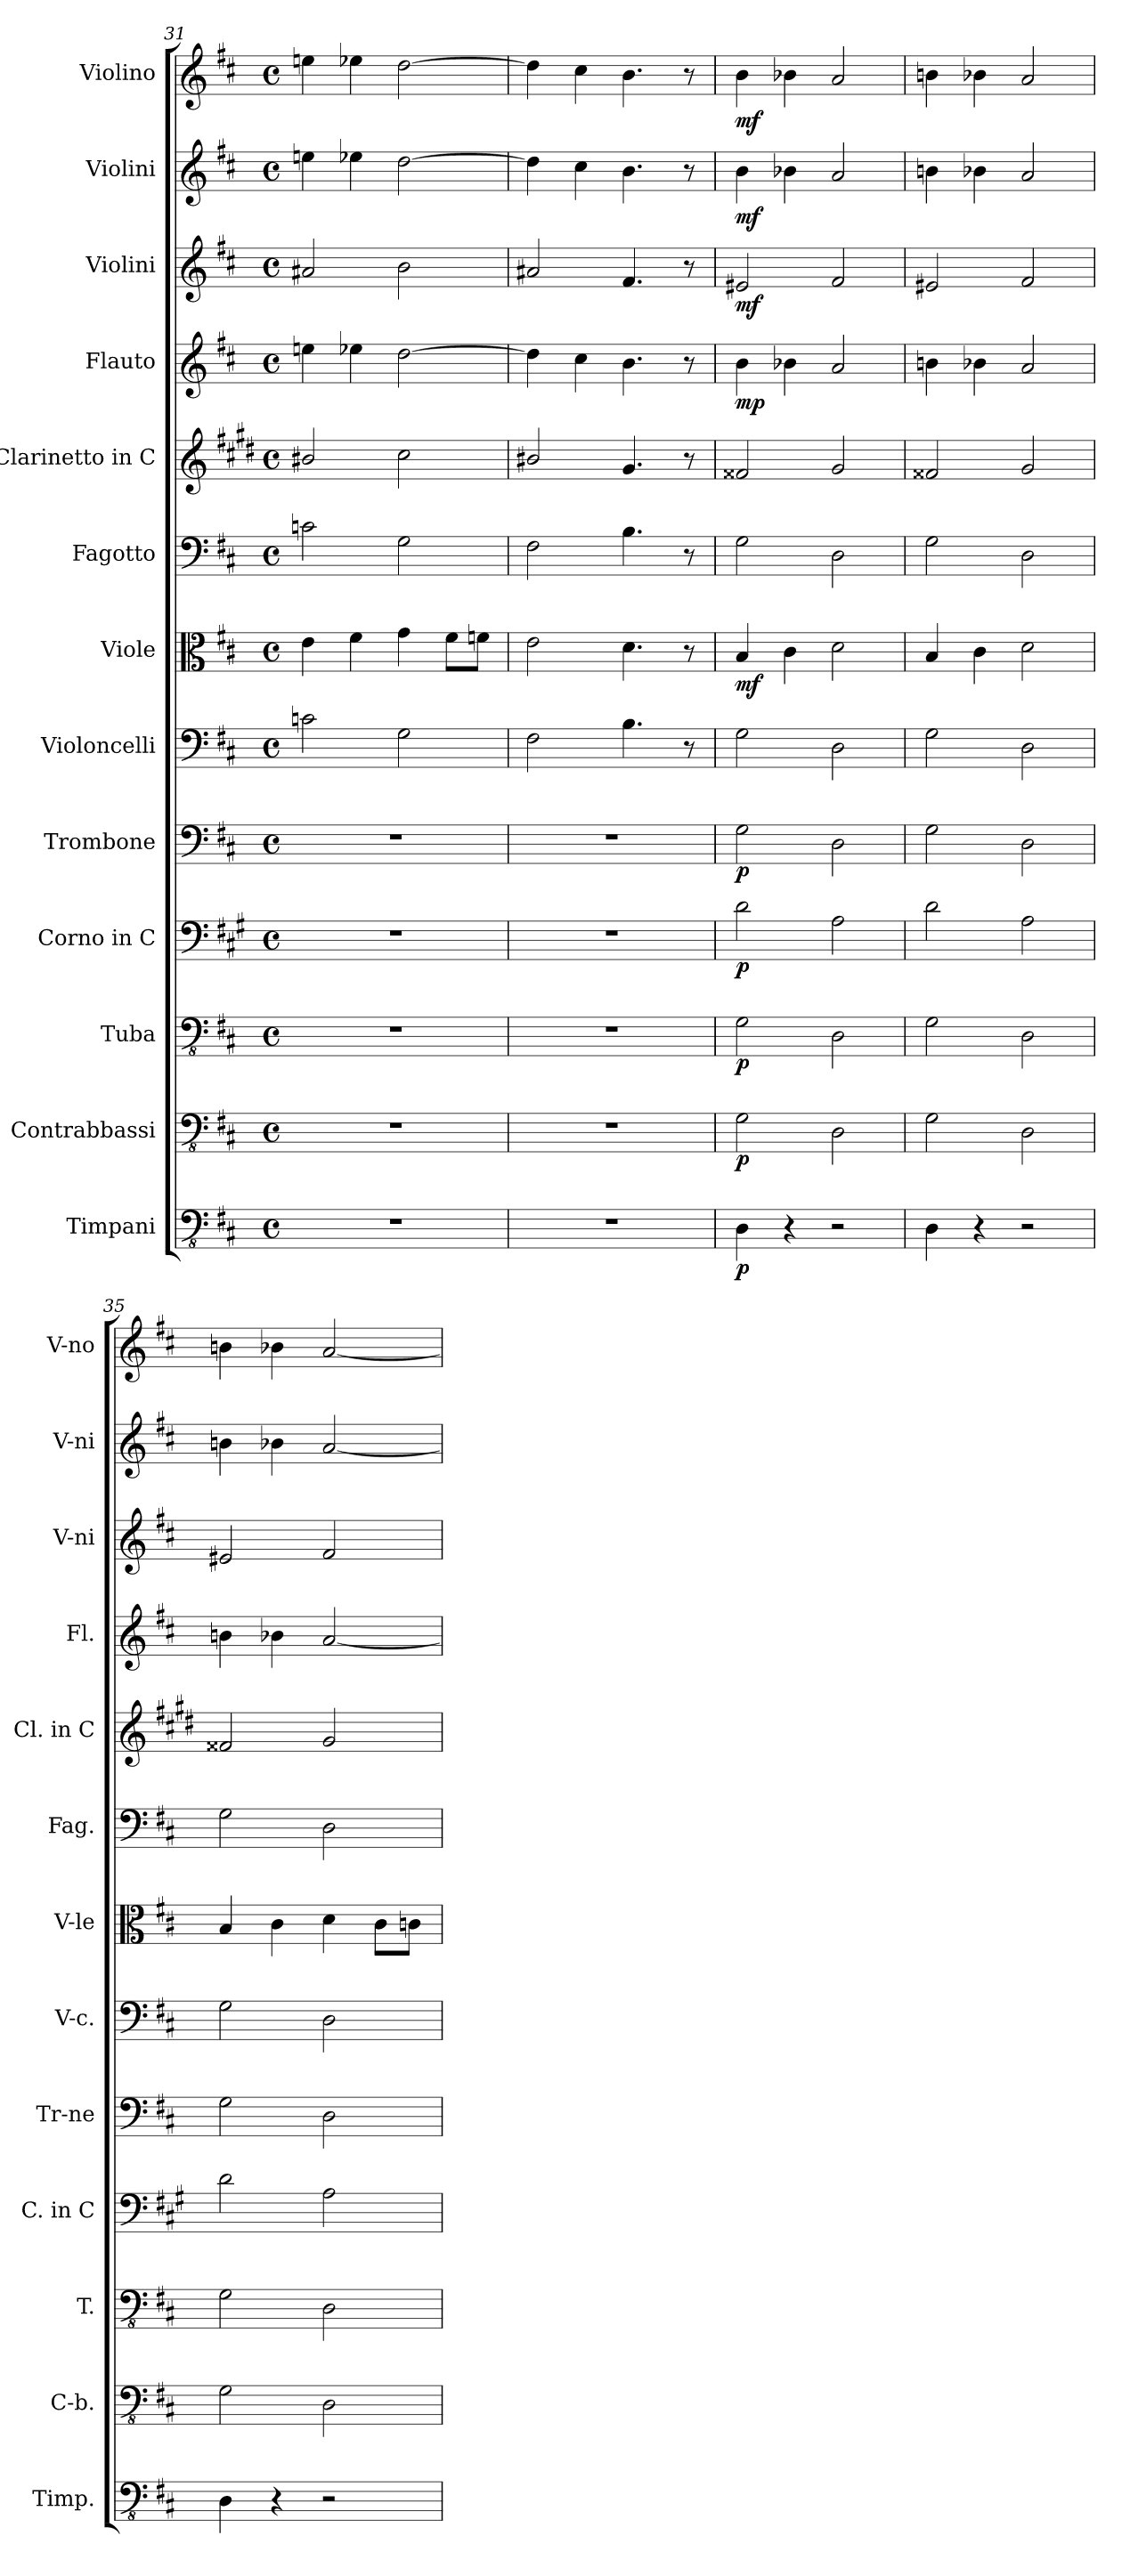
**kern	**dynam	**kern	**dynam	**kern	**dynam	**kern	**dynam	**kern	**dynam	**kern	**kern	**dynam	**kern	**kern	**kern	**dynam	**kern	**dynam	**kern	**dynam	**kern	**dynam
*part13	*part13	*part12	*part12	*part11	*part11	*part10	*part10	*part9	*part9	*part8	*part7	*part7	*part6	*part5	*part4	*part4	*part3	*part3	*part2	*part2	*part1	*part1
*staff13	*staff13	*staff12	*staff12	*staff11	*staff11	*staff10	*staff10	*staff9	*staff9	*staff8	*staff7	*staff7	*staff6	*staff5	*staff4	*staff4	*staff3	*staff3	*staff2	*staff2	*staff1	*staff1
*I"Timpani	*	*I"Contrabbassi	*	*I"Tuba	*	*I"Corno in C	*	*I"Trombone	*	*I"Violoncelli	*I"Viole	*	*I"Fagotto	*I"Clarinetto in C	*I"Flauto	*	*I"Violini	*	*I"Violini	*	*I"Violino	*
*I'Timp.	*	*I'C-b.	*	*I'T.	*	*I'C. in C	*	*I'Tr-ne	*	*I'V-c.	*I'V-le	*	*I'Fag.	*I'Cl. in C	*I'Fl.	*	*I'V-ni	*	*I'V-ni	*	*I'V-no	*
*clefFv4	*	*clefFv4	*	*clefFv4	*	*clefF4	*	*clefF4	*	*clefF4	*clefC3	*	*clefF4	*clefG2	*clefG2	*	*clefG2	*	*clefG2	*	*clefG2	*
*	*	*	*	*	*	*ITrd4c7	*	*	*	*	*	*	*	*ITrd1c2	*	*	*	*	*	*	*	*
*k[f#c#]	*	*k[f#c#]	*	*k[f#c#]	*	*k[f#c#]	*	*k[f#c#]	*	*k[f#c#]	*k[f#c#]	*	*k[f#c#]	*k[f#c#]	*k[f#c#]	*	*k[f#c#]	*	*k[f#c#]	*	*k[f#c#]	*
*M4/4	*	*M4/4	*	*M4/4	*	*M4/4	*	*M4/4	*	*M4/4	*M4/4	*	*M4/4	*M4/4	*M4/4	*	*M4/4	*	*M4/4	*	*M4/4	*
*met(c)	*	*met(c)	*	*met(c)	*	*met(c)	*	*met(c)	*	*met(c)	*met(c)	*	*met(c)	*met(c)	*met(c)	*	*met(c)	*	*met(c)	*	*met(c)	*
=31	=31	=31	=31	=31	=31	=31	=31	=31	=31	=31	=31	=31	=31	=31	=31	=31	=31	=31	=31	=31	=31	=31
1r	.	1r	.	1r	.	1r	.	1r	.	2cn\	4e\	.	2cn\	2a#X/	4een\	.	2a#X/	.	4een\	.	4een\	.
.	.	.	.	.	.	.	.	.	.	.	4f#\	.	.	.	4ee-X\	.	.	.	4ee-X\	.	4ee-X\	.
.	.	.	.	.	.	.	.	.	.	2G\	4g\	.	2G\	2b\	[2dd\	.	2b\	.	[2dd\	.	[2dd\	.
.	.	.	.	.	.	.	.	.	.	.	8f#\L	.	.	.	.	.	.	.	.	.	.	.
.	.	.	.	.	.	.	.	.	.	.	8fn\J	.	.	.	.	.	.	.	.	.	.	.
=32	=32	=32	=32	=32	=32	=32	=32	=32	=32	=32	=32	=32	=32	=32	=32	=32	=32	=32	=32	=32	=32	=32
1r	.	1r	.	1r	.	1r	.	1r	.	2F#\	2e\	.	2F#\	2a#X/	4dd\]	.	2a#X/	.	4dd\]	.	4dd\]	.
.	.	.	.	.	.	.	.	.	.	.	.	.	.	.	4cc#\	.	.	.	4cc#\	.	4cc#\	.
.	.	.	.	.	.	.	.	.	.	4.B\	4.d\	.	4.B\	4.f#/	4.b\	.	4.f#/	.	4.b\	.	4.b\	.
.	.	.	.	.	.	.	.	.	.	8r	8r	.	8r	8r	8r	.	8r	.	8r	.	8r	.
!!LO:PB:g=z
=33	=33	=33	=33	=33	=33	=33	=33	=33	=33	=33	=33	=33	=33	=33	=33	=33	=33	=33	=33	=33	=33	=33
!	!LO:DY:b	!	!LO:DY:b	!	!LO:DY:b	!	!LO:DY:b	!	!LO:DY:b	!	!	!LO:DY:b	!	!	!	!LO:DY:b	!	!LO:DY:b	!	!LO:DY:b	!	!LO:DY:b
4DD\	p	2GG\	p	2GG\	p	2G\	p	2G\	p	2G\	4B/	mf	2G\	2e#X/	4b\	mp	2e#X/	mf	4b\	mf	4b\	mf
4r	.	.	.	.	.	.	.	.	.	.	4c#\	.	.	.	4b-X\	.	.	.	4b-X\	.	4b-X\	.
2r	.	2DD\	.	2DD\	.	2D\	.	2D\	.	2D\	2d\	.	2D\	2f#/	2a/	.	2f#/	.	2a/	.	2a/	.
=34	=34	=34	=34	=34	=34	=34	=34	=34	=34	=34	=34	=34	=34	=34	=34	=34	=34	=34	=34	=34	=34	=34
4DD\	.	2GG\	.	2GG\	.	2G\	.	2G\	.	2G\	4B/	.	2G\	2e#X/	4bn\	.	2e#X/	.	4bn\	.	4bn\	.
4r	.	.	.	.	.	.	.	.	.	.	4c#\	.	.	.	4b-X\	.	.	.	4b-X\	.	4b-X\	.
2r	.	2DD\	.	2DD\	.	2D\	.	2D\	.	2D\	2d\	.	2D\	2f#/	2a/	.	2f#/	.	2a/	.	2a/	.
=35	=35	=35	=35	=35	=35	=35	=35	=35	=35	=35	=35	=35	=35	=35	=35	=35	=35	=35	=35	=35	=35	=35
4DD\	.	2GG\	.	2GG\	.	2G\	.	2G\	.	2G\	4B/	.	2G\	2e#X/	4bn\	.	2e#X/	.	4bn\	.	4bn\	.
4r	.	.	.	.	.	.	.	.	.	.	4c#\	.	.	.	4b-X\	.	.	.	4b-X\	.	4b-X\	.
2r	.	2DD\	.	2DD\	.	2D\	.	2D\	.	2D\	4d\	.	2D\	2f#/	[2a/	.	2f#/	.	[2a/	.	[2a/	.
.	.	.	.	.	.	.	.	.	.	.	8c#\L	.	.	.	.	.	.	.	.	.	.	.
.	.	.	.	.	.	.	.	.	.	.	8cn\J	.	.	.	.	.	.	.	.	.	.	.
=	=	=	=	=	=	=	=	=	=	=	=	=	=	=	=	=	=	=	=	=	=	=
*-	*-	*-	*-	*-	*-	*-	*-	*-	*-	*-	*-	*-	*-	*-	*-	*-	*-	*-	*-	*-	*-	*-
